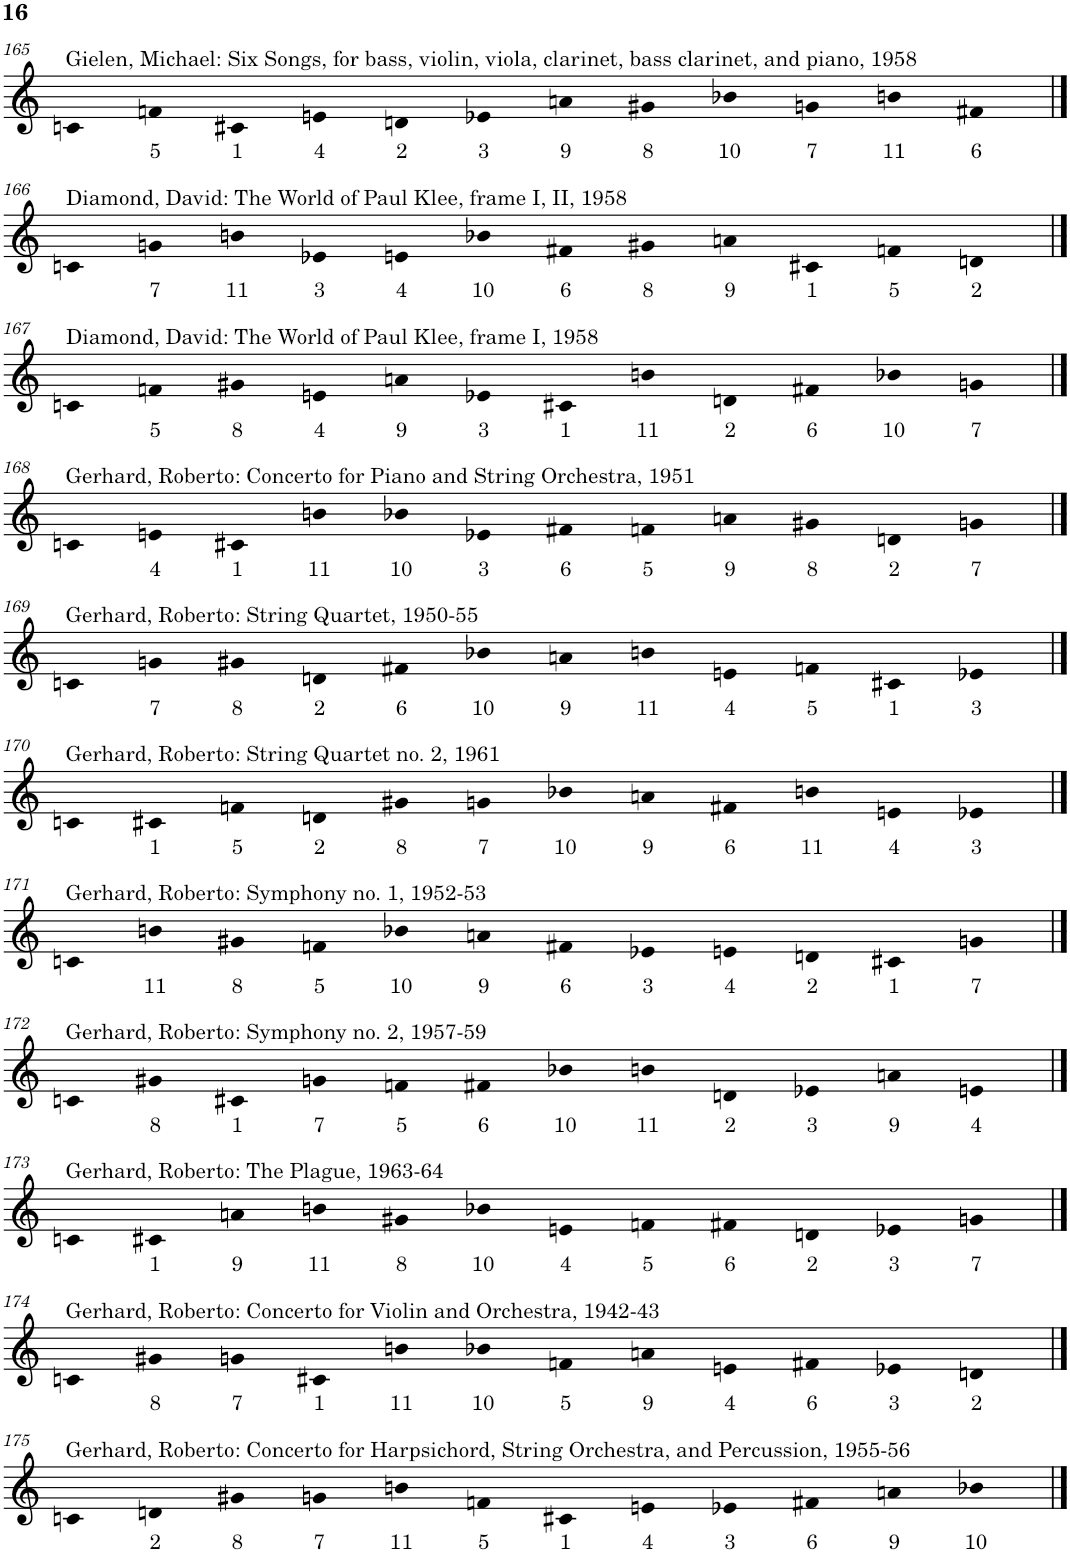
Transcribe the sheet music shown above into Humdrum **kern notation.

**kern	**text
*part1	*part1
*staff1	*staff1
*I"Piano	*
*I'Pno	*
!!LO:PB:g=z
*clefG2	*
*k[]	*
*M12/4	*
=165	=165
!LO:TX:a:t=Gielen, Michael&colon; Six Songs, for bass, violin, viola, clarinet, bass clarinet, and piano, 1958	!
4cn	.
!	!LO:LY:b
4fn	5
!	!LO:LY:b
4c#X	1
!	!LO:LY:b
4en	4
!	!LO:LY:b
4dn	2
!	!LO:LY:b
4e-X	3
!	!LO:LY:b
4an	9
!	!LO:LY:b
4g#X	8
!	!LO:LY:b
4b-X	10
!	!LO:LY:b
4gn	7
!	!LO:LY:b
4bn	11
!	!LO:LY:b
4f#X	6
!!LO:LB:g=z
==166	==166
!LO:TX:a:t=Diamond, David&colon; The World of Paul Klee, frame I, II, 1958	!
4cn	.
!	!LO:LY:b
4gn	7
!	!LO:LY:b
4bn	11
!	!LO:LY:b
4e-X	3
!	!LO:LY:b
4en	4
!	!LO:LY:b
4b-X	10
!	!LO:LY:b
4f#X	6
!	!LO:LY:b
4g#X	8
!	!LO:LY:b
4an	9
!	!LO:LY:b
4c#X	1
!	!LO:LY:b
4fn	5
!	!LO:LY:b
4dn	2
!!LO:LB:g=z
==167	==167
!LO:TX:a:t=Diamond, David&colon; The World of Paul Klee, frame I, 1958	!
4cn	.
!	!LO:LY:b
4fn	5
!	!LO:LY:b
4g#X	8
!	!LO:LY:b
4en	4
!	!LO:LY:b
4an	9
!	!LO:LY:b
4e-X	3
!	!LO:LY:b
4c#X	1
!	!LO:LY:b
4bn	11
!	!LO:LY:b
4dn	2
!	!LO:LY:b
4f#X	6
!	!LO:LY:b
4b-X	10
!	!LO:LY:b
4gn	7
!!LO:LB:g=z
==168	==168
!LO:TX:a:t=Gerhard, Roberto&colon; Concerto for Piano and String Orchestra, 1951	!
4cn	.
!	!LO:LY:b
4en	4
!	!LO:LY:b
4c#X	1
!	!LO:LY:b
4bn	11
!	!LO:LY:b
4b-X	10
!	!LO:LY:b
4e-X	3
!	!LO:LY:b
4f#X	6
!	!LO:LY:b
4fn	5
!	!LO:LY:b
4an	9
!	!LO:LY:b
4g#X	8
!	!LO:LY:b
4dn	2
!	!LO:LY:b
4gn	7
!!LO:LB:g=z
==169	==169
!LO:TX:a:t=Gerhard, Roberto&colon; String Quartet, 1950-55	!
4cn	.
!	!LO:LY:b
4gn	7
!	!LO:LY:b
4g#X	8
!	!LO:LY:b
4dn	2
!	!LO:LY:b
4f#X	6
!	!LO:LY:b
4b-X	10
!	!LO:LY:b
4an	9
!	!LO:LY:b
4bn	11
!	!LO:LY:b
4en	4
!	!LO:LY:b
4fn	5
!	!LO:LY:b
4c#X	1
!	!LO:LY:b
4e-X	3
!!LO:LB:g=z
==170	==170
!LO:TX:a:t=Gerhard, Roberto&colon; String Quartet no. 2, 1961	!
4cn	.
!	!LO:LY:b
4c#X	1
!	!LO:LY:b
4fn	5
!	!LO:LY:b
4dn	2
!	!LO:LY:b
4g#X	8
!	!LO:LY:b
4gn	7
!	!LO:LY:b
4b-X	10
!	!LO:LY:b
4an	9
!	!LO:LY:b
4f#X	6
!	!LO:LY:b
4bn	11
!	!LO:LY:b
4en	4
!	!LO:LY:b
4e-X	3
!!LO:LB:g=z
==171	==171
!LO:TX:a:t=Gerhard, Roberto&colon; Symphony no. 1, 1952-53	!
4cn	.
!	!LO:LY:b
4bn	11
!	!LO:LY:b
4g#X	8
!	!LO:LY:b
4fn	5
!	!LO:LY:b
4b-X	10
!	!LO:LY:b
4an	9
!	!LO:LY:b
4f#X	6
!	!LO:LY:b
4e-X	3
!	!LO:LY:b
4en	4
!	!LO:LY:b
4dn	2
!	!LO:LY:b
4c#X	1
!	!LO:LY:b
4gn	7
!!LO:LB:g=z
==172	==172
!LO:TX:a:t=Gerhard, Roberto&colon; Symphony no. 2, 1957-59	!
4cn	.
!	!LO:LY:b
4g#X	8
!	!LO:LY:b
4c#X	1
!	!LO:LY:b
4gn	7
!	!LO:LY:b
4fn	5
!	!LO:LY:b
4f#X	6
!	!LO:LY:b
4b-X	10
!	!LO:LY:b
4bn	11
!	!LO:LY:b
4dn	2
!	!LO:LY:b
4e-X	3
!	!LO:LY:b
4an	9
!	!LO:LY:b
4en	4
!!LO:LB:g=z
==173	==173
!LO:TX:a:t=Gerhard, Roberto&colon; The Plague, 1963-64	!
4cn	.
!	!LO:LY:b
4c#X	1
!	!LO:LY:b
4an	9
!	!LO:LY:b
4bn	11
!	!LO:LY:b
4g#X	8
!	!LO:LY:b
4b-X	10
!	!LO:LY:b
4en	4
!	!LO:LY:b
4fn	5
!	!LO:LY:b
4f#X	6
!	!LO:LY:b
4dn	2
!	!LO:LY:b
4e-X	3
!	!LO:LY:b
4gn	7
!!LO:LB:g=z
==174	==174
!LO:TX:a:t=Gerhard, Roberto&colon; Concerto for Violin and Orchestra, 1942-43	!
4cn	.
!	!LO:LY:b
4g#X	8
!	!LO:LY:b
4gn	7
!	!LO:LY:b
4c#X	1
!	!LO:LY:b
4bn	11
!	!LO:LY:b
4b-X	10
!	!LO:LY:b
4fn	5
!	!LO:LY:b
4an	9
!	!LO:LY:b
4en	4
!	!LO:LY:b
4f#X	6
!	!LO:LY:b
4e-X	3
!	!LO:LY:b
4dn	2
!!LO:LB:g=z
==175	==175
!LO:TX:a:t=Gerhard, Roberto&colon; Concerto for Harpsichord, String Orchestra, and Percussion, 1955-56	!
4cn	.
!	!LO:LY:b
4dn	2
!	!LO:LY:b
4g#X	8
!	!LO:LY:b
4gn	7
!	!LO:LY:b
4bn	11
!	!LO:LY:b
4fn	5
!	!LO:LY:b
4c#X	1
!	!LO:LY:b
4en	4
!	!LO:LY:b
4e-X	3
!	!LO:LY:b
4f#X	6
!	!LO:LY:b
4an	9
!	!LO:LY:b
4b-X	10
==	==
*-	*-
